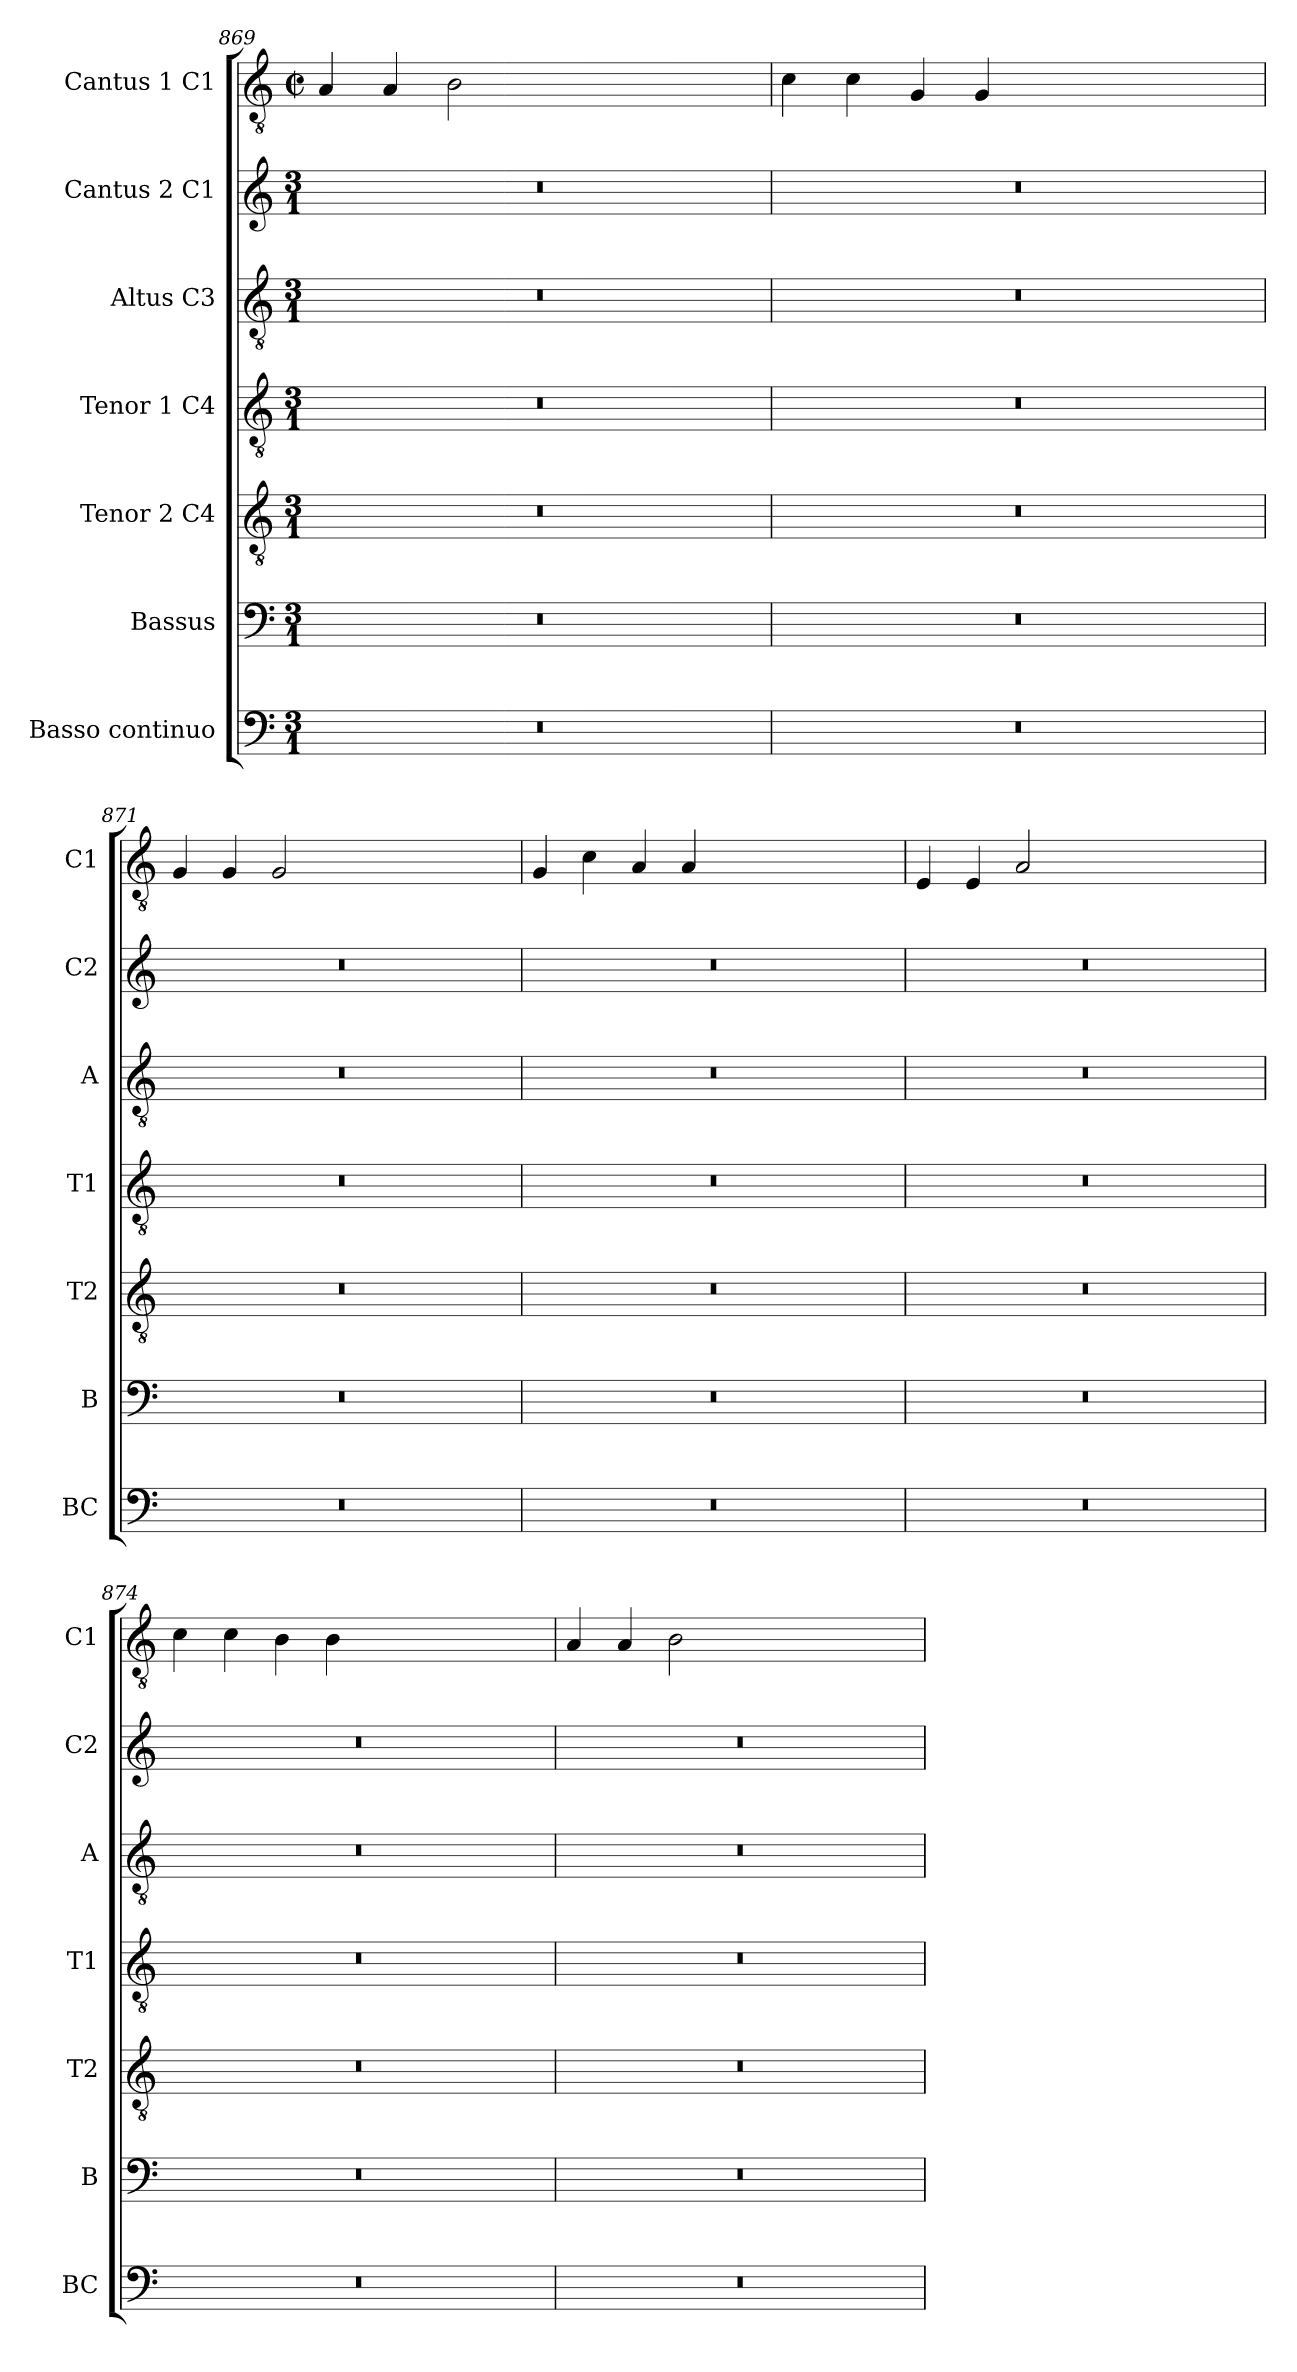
**kern	**kern	**kern	**kern	**kern	**kern	**kern
*part7	*part6	*part5	*part4	*part3	*part2	*part1
*staff7	*staff6	*staff5	*staff4	*staff3	*staff2	*staff1
*I"Basso continuo	*I"Bassus	*I"Tenor 2 C4	*I"Tenor 1 C4	*I"Altus C3	*I"Cantus 2 C1	*I"Cantus 1 C1
*I'BC	*I'B	*I'T2	*I'T1	*I'A	*I'C2	*I'C1
*clefF4	*clefF4	*clefGv2	*clefGv2	*clefGv2	*clefG2	*clefGv2
*ITrd7c12	*	*	*	*	*	*
*k[]	*k[]	*k[]	*k[]	*k[]	*k[]	*k[]
*C:	*C:	*C:	*C:	*C:	*C:	*C:
*M3/1	*M3/1	*M3/1	*M3/1	*M3/1	*M3/1	*M2/2
*	*	*	*	*	*	*met(c|)
=869	=869	=869	=869	=869	=869	=869
0.r	0.r	0.r	0.r	0.r	0.r	4A/
.	.	.	.	.	.	4A/
.	.	.	.	.	.	2B\
.	.	.	.	.	.	0ryy
=870	=870	=870	=870	=870	=870	=870
0.r	0.r	0.r	0.r	0.r	0.r	4c\
.	.	.	.	.	.	4c\
.	.	.	.	.	.	4G/
.	.	.	.	.	.	4G/
.	.	.	.	.	.	0ryy
=871	=871	=871	=871	=871	=871	=871
0.r	0.r	0.r	0.r	0.r	0.r	4G/
.	.	.	.	.	.	4G/
.	.	.	.	.	.	2G/
.	.	.	.	.	.	0ryy
!!LO:LB:g=z
=872	=872	=872	=872	=872	=872	=872
0.r	0.r	0.r	0.r	0.r	0.r	4G/
.	.	.	.	.	.	4c\
.	.	.	.	.	.	4A/
.	.	.	.	.	.	4A/
.	.	.	.	.	.	0ryy
=873	=873	=873	=873	=873	=873	=873
0.r	0.r	0.r	0.r	0.r	0.r	4E/
.	.	.	.	.	.	4E/
.	.	.	.	.	.	2A/
.	.	.	.	.	.	0ryy
=874	=874	=874	=874	=874	=874	=874
0.r	0.r	0.r	0.r	0.r	0.r	4c\
.	.	.	.	.	.	4c\
.	.	.	.	.	.	4B\
.	.	.	.	.	.	4B\
.	.	.	.	.	.	0ryy
=875	=875	=875	=875	=875	=875	=875
0.r	0.r	0.r	0.r	0.r	0.r	4A/
.	.	.	.	.	.	4A/
.	.	.	.	.	.	2B\
.	.	.	.	.	.	0ryy
=	=	=	=	=	=	=
*-	*-	*-	*-	*-	*-	*-
